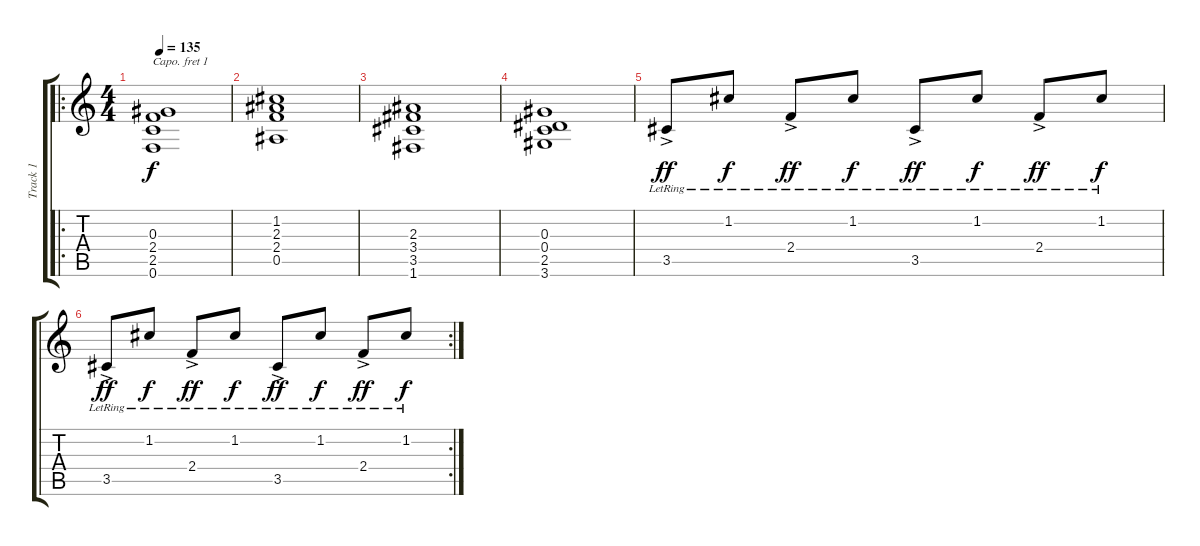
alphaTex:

\track ("Track 1" "Track 1") {instrument acousticguitarsteel}
\staff {score tabs}
\capo 1
\tuning (E4 B3 G3 D3 A2 E2) {hide}
\ro
\ts (4 4)
\tempo 135
\clef g2
\ks c
(0.3 2.4 2.5 0.6).1{dy f} |
(1.2 2.3 2.4 0.5).1 |
(2.3 3.4 3.5 1.6).1 |
(0.3 0.4 2.5 3.6).1 |
3.5{ac lr}.8{dy ff} 1.2{lr}.8{dy f} 2.4{ac lr}.8{dy ff} 1.2{lr}.8{dy f} 3.5{ac lr}.8{dy ff} 1.2{lr}.8{dy f} 2.4{ac lr}.8{dy ff} 1.2{lr}.8{dy f} |
\rc 2
3.5{ac lr}.8{dy ff} 1.2{lr}.8{dy f} 2.4{ac lr}.8{dy ff} 1.2{lr}.8{dy f} 3.5{ac lr}.8{dy ff} 1.2{lr}.8{dy f} 2.4{ac lr}.8{dy ff} 1.2{lr}.8{dy f}
